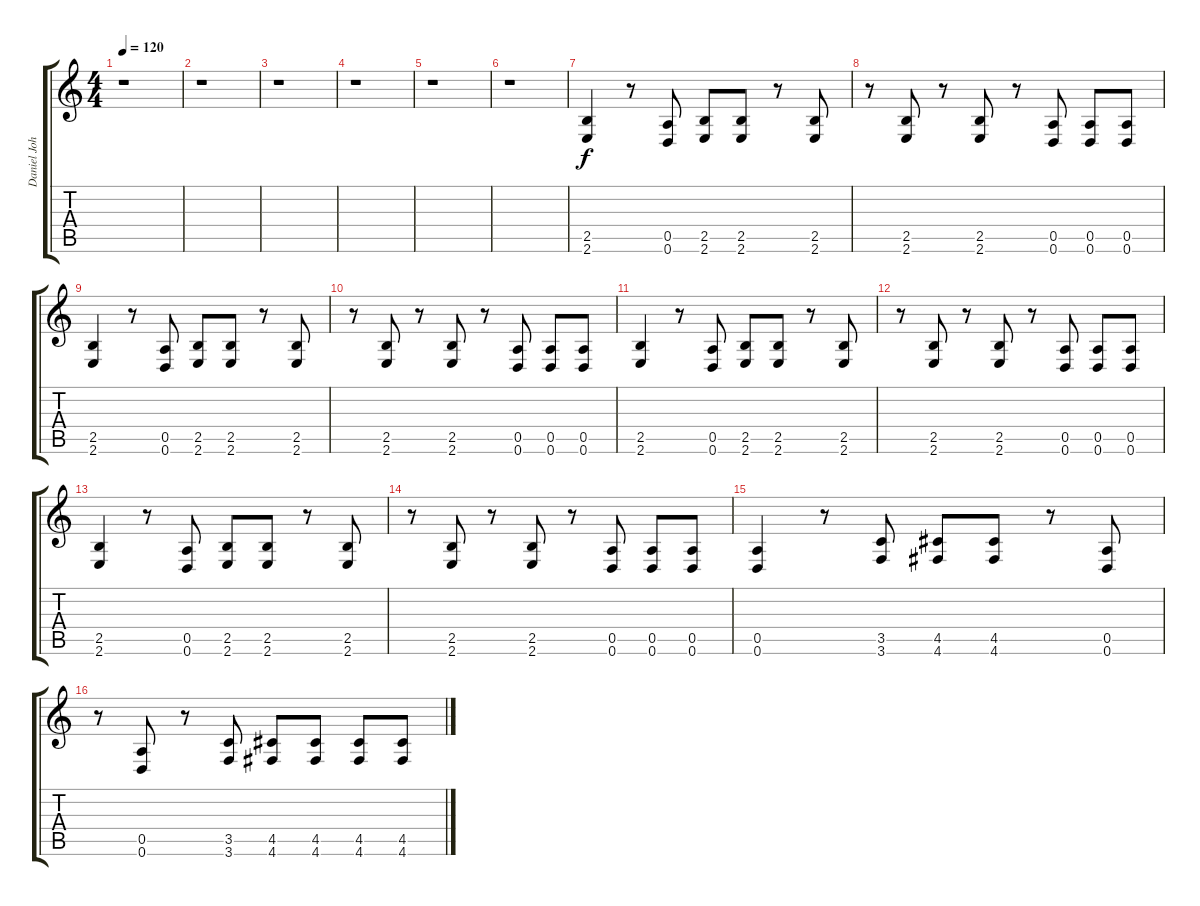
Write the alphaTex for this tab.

\track ("Daniel Johns" "Daniel Joh") {instrument distortionguitar}
\staff {score tabs}
\tuning (E4 B3 G3 D3 A2 D2) {hide}
\ts (4 4)
\tempo 120
\clef g2
\ks c
r.1{dy f} |
r.1 |
r.1 |
r.1 |
r.1 |
r.1 |
(2.5 2.6).4 r.8 (0.5 0.6).8 (2.5 2.6).8 (2.5 2.6).8 r.8 (2.5 2.6).8 |
r.8 (2.5 2.6).8 r.8 (2.5 2.6).8 r.8 (0.5 0.6).8 (0.5 0.6).8 (0.5 0.6).8 |
(2.5 2.6).4 r.8 (0.5 0.6).8 (2.5 2.6).8 (2.5 2.6).8 r.8 (2.5 2.6).8 |
r.8 (2.5 2.6).8 r.8 (2.5 2.6).8 r.8 (0.5 0.6).8 (0.5 0.6).8 (0.5 0.6).8 |
(2.5 2.6).4 r.8 (0.5 0.6).8 (2.5 2.6).8 (2.5 2.6).8 r.8 (2.5 2.6).8 |
r.8 (2.5 2.6).8 r.8 (2.5 2.6).8 r.8 (0.5 0.6).8 (0.5 0.6).8 (0.5 0.6).8 |
(2.5 2.6).4 r.8 (0.5 0.6).8 (2.5 2.6).8 (2.5 2.6).8 r.8 (2.5 2.6).8 |
r.8 (2.5 2.6).8 r.8 (2.5 2.6).8 r.8 (0.5 0.6).8 (0.5 0.6).8 (0.5 0.6).8 |
(0.5 0.6).4 r.8 (3.5 3.6).8 (4.5 4.6).8 (4.5 4.6).8 r.8 (0.5 0.6).8 |
r.8 (0.5 0.6).8 r.8 (3.5 3.6).8 (4.5 4.6).8 (4.5 4.6).8 (4.5 4.6).8 (4.5 4.6).8
